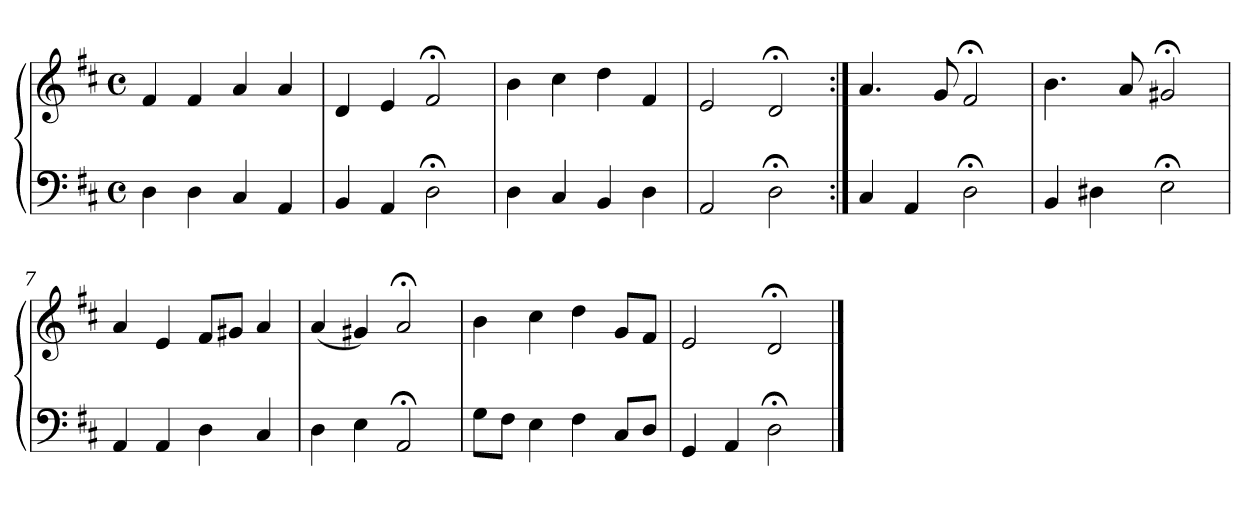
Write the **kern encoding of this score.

**kern	**kern
*part1	*part1
*staff2	*staff1
*clefF4	*clefG2
*k[f#c#]	*k[f#c#]
*M4/4	*M4/4
*met(c)	*met(c)
=1	=1
4D	4f#
4D	4f#
4C#	4a
4AA	4a
=2	=2
4BB	4d
4AA	4e
2D;<	2f#;<
=3	=3
4D	4b
4C#	4cc#
4BB	4dd
4D	4f#
=4	=4
2AA	2e
2D;<	2d;<
=5:|!	=5:|!
4C#	4.a
4AA	.
.	8g
2D;<	2f#;<
=6	=6
4BB	4.b
4D#X	.
.	8a
2E;<	2g#X;<
=7	=7
4AA	4a
4AA	4e
4D	8f#L
.	8g#XJ
4C#	4a
!!LO:LB:g=z
=8	=8
4D	(4a
4E	4g#X)
2AA;<	2a;<
=9	=9
8GL	4b
8F#J	.
4E	4cc#
4F#	4dd
8C#L	8gL
8DJ	8f#J
=10	=10
4GG	2e
4AA	.
2D;<	2d;<
==	==
*-	*-
